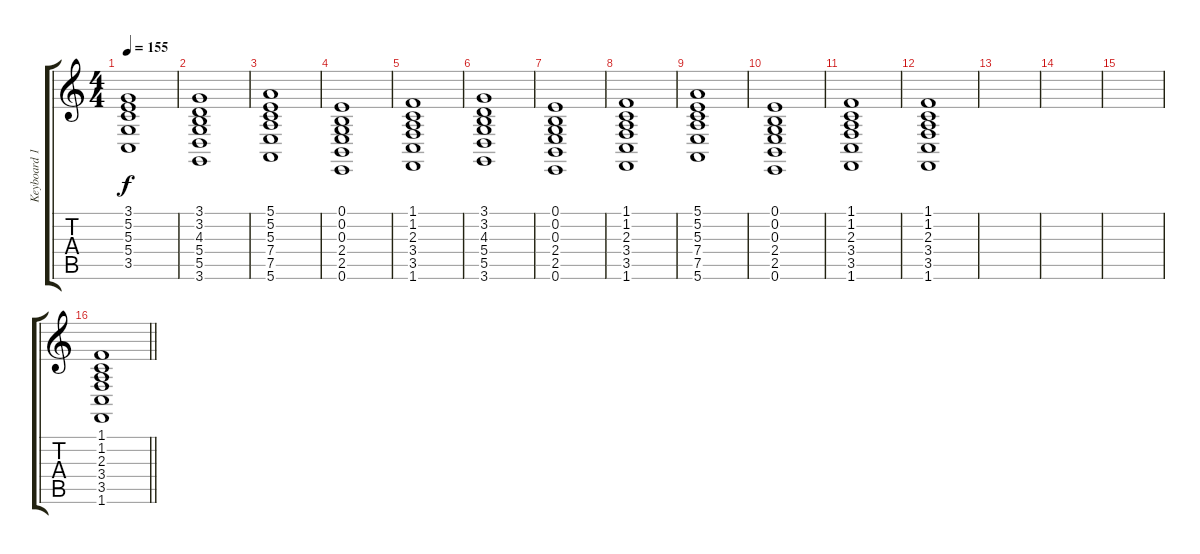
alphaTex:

\track ("Keyboard 1" "Keyboard 1") {instrument stringensemble1}
\staff {score tabs}
\tuning (E4 B3 G3 D3 A2 E2) {hide}
\ts (4 4)
\tempo 155
\clef g2
\ks c
(3.1 5.2 5.3 5.4 3.5).1{dy f} |
(3.1 3.2 4.3 5.4 5.5 3.6).1 |
(5.1 5.2 5.3 7.4 7.5 5.6).1 |
(0.1 0.2 0.3 2.4 2.5 0.6).1 |
(1.1 1.2 2.3 3.4 3.5 1.6).1 |
(3.1 3.2 4.3 5.4 5.5 3.6).1 |
(0.1 0.2 0.3 2.4 2.5 0.6).1 |
(1.1 1.2 2.3 3.4 3.5 1.6).1 |
(5.1 5.2 5.3 7.4 7.5 5.6).1 |
(0.1 0.2 0.3 2.4 2.5 0.6).1 |
(1.1 1.2 2.3 3.4 3.5 1.6).1 |
(1.1 1.2 2.3 3.4 3.5 1.6).1 |
|
|
|
\barLineRight lightlight
(1.1 1.2 2.3 3.4 3.5 1.6).1
